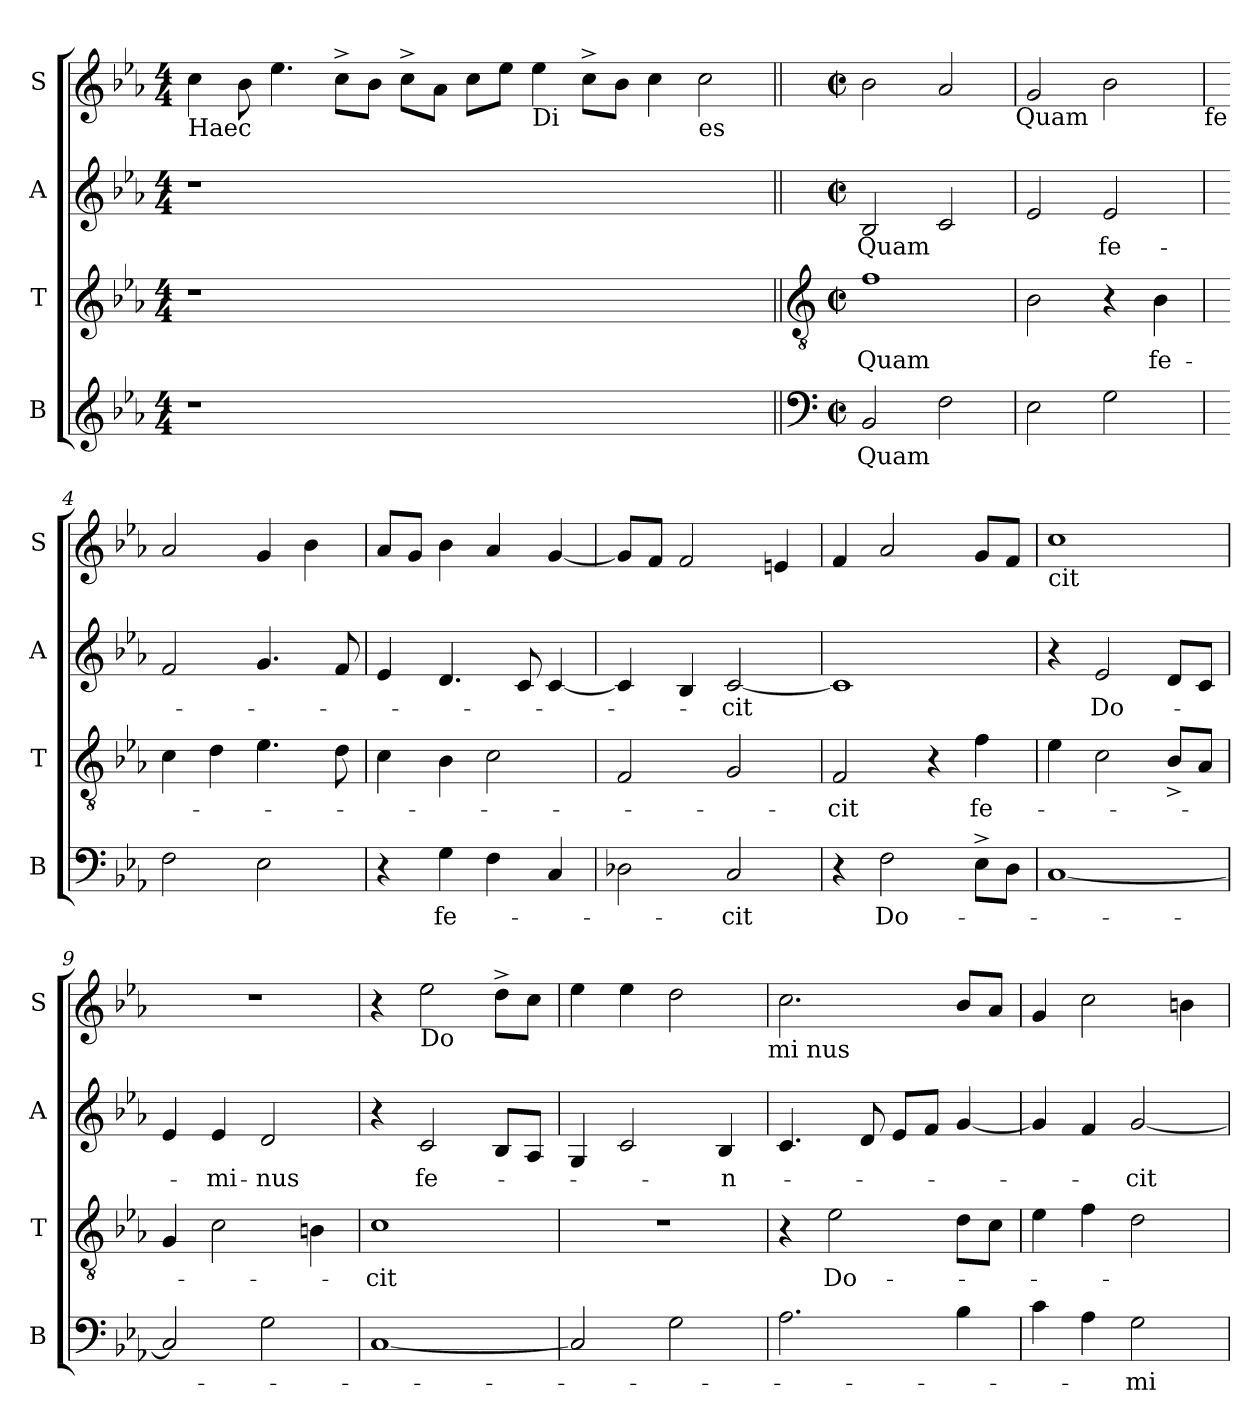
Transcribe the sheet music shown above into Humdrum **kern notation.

**kern	**text	**kern	**text	**kern	**text	**kern
*part4	*part4	*part3	*part3	*part2	*part2	*part1
*staff4	*staff4	*staff3	*staff3	*staff2	*staff2	*staff1
*I"B	*	*I"T	*	*I"A	*	*I"S
*I'B	*	*I'T	*	*I'A	*	*I'S
*clefG2	*	*clefG2	*	*clefG2	*	*clefG2
*k[b-e-a-]	*	*k[b-e-a-]	*	*k[b-e-a-]	*	*k[b-e-a-]
*E-:	*	*E-:	*	*E-:	*	*E-:
*M4/4	*	*M4/4	*	*M4/4	*	*M4/4
=1	=1	=1	=1	=1	=1	=1
!	!	!	!	!	!	!LO:TX:b:t=Haec
1r	.	1r	.	1r	.	4cc\
.	.	.	.	.	.	8b-\
.	.	.	.	.	.	4.ee-\
.	.	.	.	.	.	8cc^>\L
.	.	.	.	.	.	8b-\J
1..ryy	.	1..ryy	.	1..ryy	.	8cc^>\L
.	.	.	.	.	.	8a-\J
.	.	.	.	.	.	8cc\L
.	.	.	.	.	.	8ee-\J
!	!	!	!	!	!	!LO:TX:b:t=Di
.	.	.	.	.	.	4ee-\
.	.	.	.	.	.	8cc^>\L
.	.	.	.	.	.	8b-\J
.	.	.	.	.	.	4cc\
!	!	!	!	!	!	!LO:TX:b:t=es
.	.	.	.	.	.	2cc\
!!LO:LB:g=z
=2||	=2||	=2||	=2||	=2||	=2||	=2||
*clefF4	*	*clefGv2	*	*	*	*
*M2/2	*	*M2/2	*	*M2/2	*	*M2/2
*met(c|)	*	*met(c|)	*	*met(c|)	*	*met(c|)
!	!LO:LY:b	!	!LO:LY:b	!	!LO:LY:b	!
2BB-/	Quam	1f	Quam	2B-/	Quam	2b-\
2F\	.	.	.	2c/	.	2a-/
!	!	!	!	!	!	!LO:TX:b:t=Quam
=3	=3	=3	=3	=3	=3	=3
2E-\	.	2B-\	.	2e-/	.	2g/
!	!	!	!	!	!LO:LY:b	!
2G\	.	4r	.	2e-/	fe-	2b-\
!	!	!	!LO:LY:b	!	!	!
.	.	4B-\	fe-	.	.	.
!	!	!	!	!	!	!LO:TX:b:t=fe
=4	=4	=4	=4	=4	=4	=4
2F\	.	4c\	.	2f/	.	2a-/
.	.	4d\	.	.	.	.
2E-\	.	4.e-\	.	4.g/	.	4g/
.	.	.	.	.	.	4b-\
.	.	8d\	.	8f/	.	.
=5	=5	=5	=5	=5	=5	=5
4r	.	4c\	.	4e-/	.	8a-/L
.	.	.	.	.	.	8g/J
!	!LO:LY:b	!	!	!	!	!
4G\	fe-	4B-\	.	4.d/	.	4b-\
4F\	.	2c\	.	.	.	4a-/
.	.	.	.	8c/	.	.
4C/	.	.	.	[<4c/	.	[<4g/
=6	=6	=6	=6	=6	=6	=6
2D-X\	.	2F/	.	4c/]	.	8g/L]
.	.	.	.	.	.	8f/J
.	.	.	.	4B-/	.	2f/
!	!LO:LY:b	!	!	!	!LO:LY:b	!
2C/	-cit	2G/	.	[<2c/	-cit	.
.	.	.	.	.	.	4e/
=7	=7	=7	=7	=7	=7	=7
!	!	!	!LO:LY:b	!	!	!
4r	.	2F/	-cit	1c]	.	4f/
!	!LO:LY:b	!	!	!	!	!
2F\	Do-	.	.	.	.	2a-/
.	.	4r	.	.	.	.
!	!	!	!LO:LY:b	!	!	!
8E-^>\L	.	4f\	fe-	.	.	8g/L
8D\J	.	.	.	.	.	8f/J
!!LO:LB:g=z
=8	=8	=8	=8	=8	=8	=8
!	!	!	!	!	!	!LO:TX:b:t=cit
[<1C	.	4e-\	.	4r	.	1cc
!	!	!	!	!	!LO:LY:b	!
.	.	2c\	.	2e-/	Do-	.
.	.	8B-^</L	.	8d/L	.	.
.	.	8A-/J	.	8c/J	.	.
=9	=9	=9	=9	=9	=9	=9
2C/]	.	4G/	.	4e-/	.	1r
!	!	!	!	!	!LO:LY:b	!
.	.	2c\	.	4e-/	-mi-	.
!	!	!	!	!	!LO:LY:b:rj	!
2G\	.	.	.	2d/	-nus	.
.	.	4B\	.	.	.	.
=10	=10	=10	=10	=10	=10	=10
!	!	!	!LO:LY:b	!	!	!
[<1C	.	1c	-cit	4r	.	4r
!	!	!	!	!	!	!LO:TX:b:t=Do
!	!	!	!	!	!LO:LY:b	!
.	.	.	.	2c/	fe-	2ee-\
.	.	.	.	8B-/L	.	8dd^>\L
.	.	.	.	8A-/J	.	8cc\J
=11	=11	=11	=11	=11	=11	=11
2C/]	.	1r	.	4G/	.	4ee-\
.	.	.	.	2c/	.	4ee-\
2G\	.	.	.	.	.	2dd\
!	!	!	!	!	!LO:LY:b	!
.	.	.	.	4B-/	-n-	.
!	!	!	!	!	!	!LO:TX:b:t=mi nus
=12	=12	=12	=12	=12	=12	=12
2.A-\	.	4r	.	4.c/	.	2.cc\
!	!	!	!LO:LY:b	!	!	!
.	.	2e-\	Do-	.	.	.
.	.	.	.	8d/	.	.
.	.	.	.	8e-/L	.	.
.	.	.	.	8f/J	.	.
4B-\	.	8d\L	.	[<4g/	.	8b-/L
.	.	8c\J	.	.	.	8a-/J
=13	=13	=13	=13	=13	=13	=13
4c\	.	4e-\	.	4g/]	.	4g/
4A-\	.	4f\	.	4f/	.	2cc\
!	!LO:LY:b	!	!	!	!LO:LY:b	!
2G\	-mi-	2d\	.	[>2g/	-cit	.
.	.	.	.	.	.	4b\
=	=	=	=	=	=	=
*-	*-	*-	*-	*-	*-	*-
